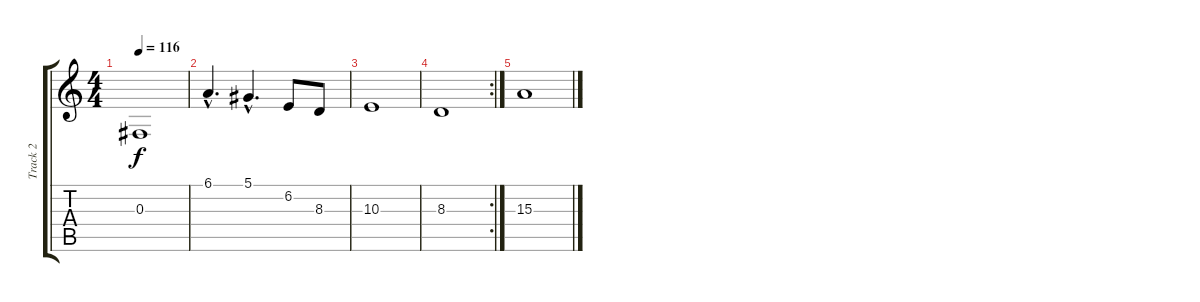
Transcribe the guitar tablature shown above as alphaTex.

\track ("Track 2" "Track 2") {instrument stringensemble1}
\staff {score tabs}
\tuning (Eb4 Bb3 Gb3 Db3 Ab2 Eb2) {hide}
\ts (4 4)
\tempo 116
\clef g2
\ks c
0.3.1{dy f} |
6.1{hac}.4{d} 5.1{hac}.4{d} 6.2.8 8.3.8 |
10.3.1 |
\rc 2
8.3.1 |
15.3.1
